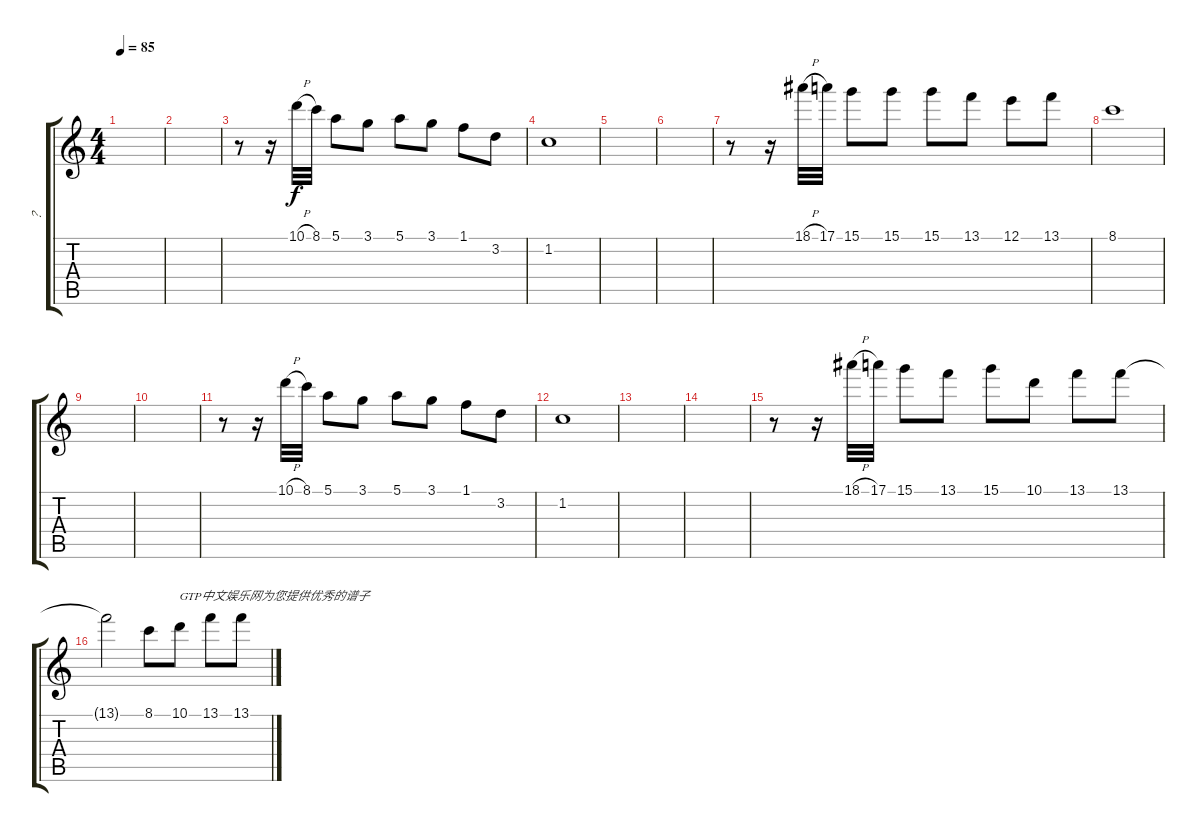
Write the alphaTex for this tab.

\track ("？" "？") {instrument banjo}
\staff {score tabs}
\tuning (E4 B3 G3 D3 A2 E2) {hide}
\displaytranspose 12
\ts (4 4)
\tempo 85
\clef g2
\ks c
|
|
r.8 r.16 10.1{h}.32 8.1.32 5.1.8 3.1.8 5.1.8 3.1.8 1.1.8 3.2.8 |
1.2.1 |
|
|
r.8 r.16 18.1{h}.32 17.1.32 15.1.8 15.1.8 15.1.8 13.1.8 12.1.8 13.1.8 |
8.1.1 |
|
|
r.8 r.16 10.1{h}.32 8.1.32 5.1.8 3.1.8 5.1.8 3.1.8 1.1.8 3.2.8 |
1.2.1 |
|
|
r.8 r.16 18.1{h}.32 17.1.32 15.1.8 13.1.8 15.1.8 10.1.8 13.1.8 13.1.8 |
13.1{t}.2 8.1.8 10.1.8{txt "GTP中文娱乐网为您提供优秀的谱子"} 13.1.8 13.1.8
